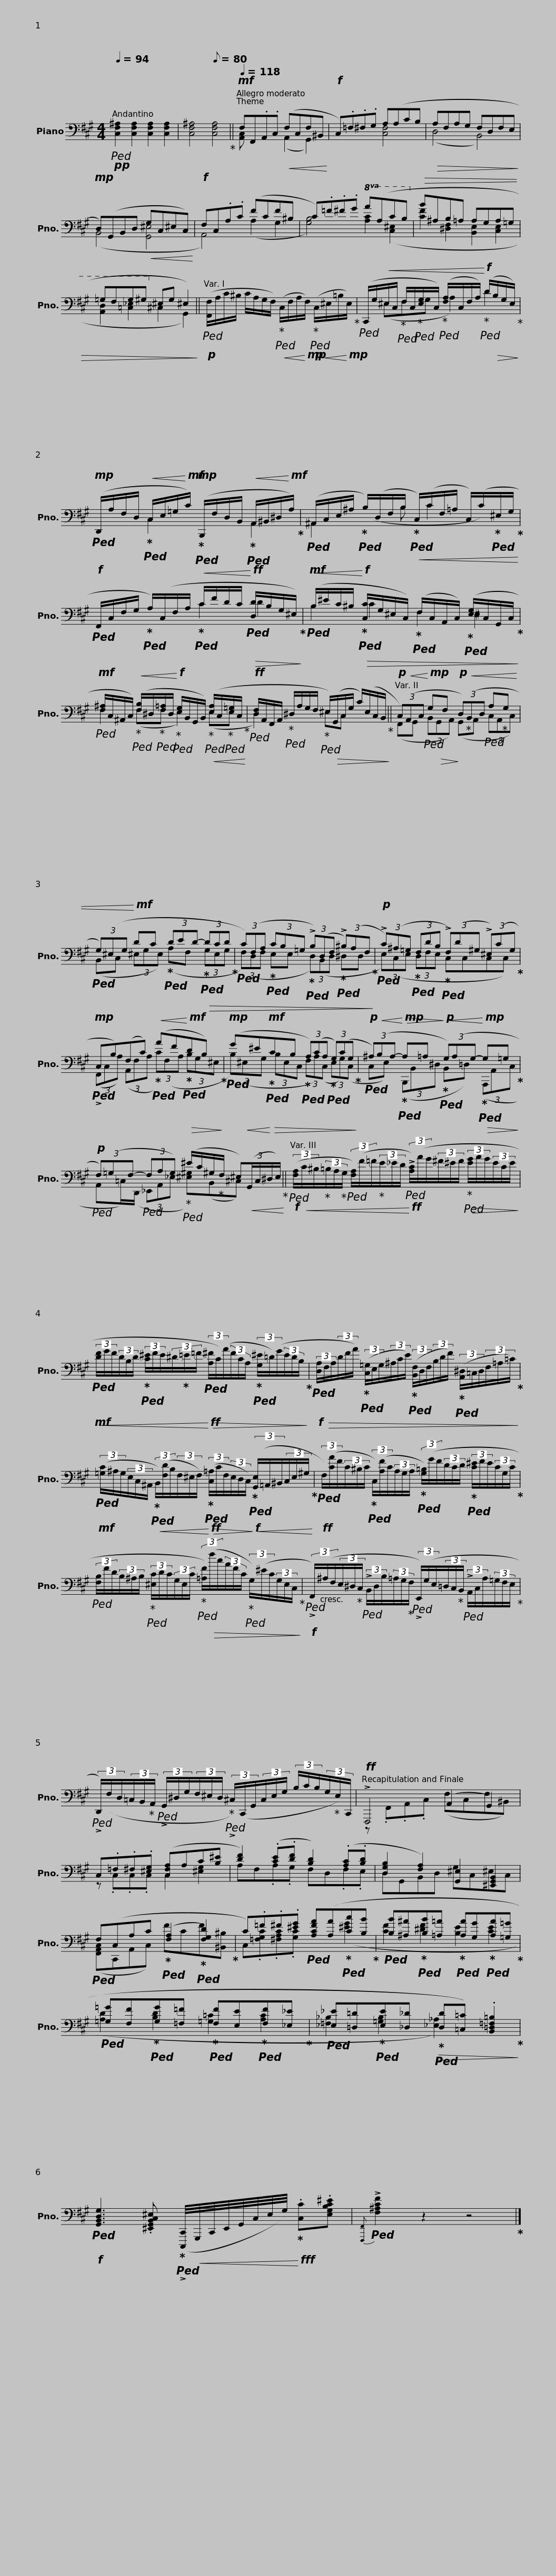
X:1
%%score ( 1 2 )
L:1/8
Q:1/4=94
M:4/4
I:linebreak $
K:A
V:1 bass
V:2 bass
V:1
!pp!!ped! [C,F,^A,]2 [C,F,A,]2 [C,F,A,]2 [C,F,A,]2 |[Q:1/4=60] [C,F,^A,]4[Q:1/8=80] [C,F,A,]4!ped-up! ||[Q:1/4=118]!mf! F,F,,.A,,.C,!<(! (F,C,F,^B,,!<)! |!f! C,).=F,.^F,.G, A,(A,CB, |!>(! A,F,A,G, F,D,F,E,!>)! | %5
!mp! D,)(G,,B,,D,!<(! G,C,^E,C,)!<)! |$!f! F,C,.A,.C (FCF^B, | C).=F.^F.G!8va(! A(AcB!8va)! |!8va(!!>(! B^AB=A AGA=G | =GFG^G!8va)! ^EG, ^E,2)!>)! ||$ %10
!p!!ped! ([F,,F,]/A,/C/^B,/ C/A,/G,/F,/)!ped-up!!<(!!ped! (C,/F,/A,/!<)!!mp!F,/)!ped-up!!p!!<(!!ped! (C,/^E,/=B,/!<)!!mp!E,/)!ped-up! |!ped! (C,,/G,/!<(!^E,/C,/!ped-up!!ped! F,/C,/!ped-up!!ped![E,G,]/C,/)!ped-up!!ped! ([F,A,]/C,/F,/A,/)!<)!!ped-up!!f!!ped! (D/!>(!B,/G,/E,/)!ped-up!!>)! |$!mp!!ped! (D,,/A,/F,/D,/!ped-up!!<(!!ped! C,/E,/=G,/!<)!!mf!C/)!ped-up!!mp!!ped! (B,,,/F,/D,/B,,/!ped-up!!<(!!ped! A,,/^B,,/^D,/!<)!!mf!A,/)!ped-up! |!ped! (^A,,/C,/E,/^A,/!ped-up!!ped! B,/)(D,/F,/B,/!ped-up!!ped!!<(! C,/)(C/F,/=A,/ C,/)(C/!ped-up!!ped!^E,/G,/!<)!!ped-up! |$!f!!ped! F,,/C,/F,/G,/!ped-up!!ped! A,/)(C,/F,/A,/!ped-up!!<(!!ped! C/F/D/C/!<)!!ff!!ped!!>(! [D,D]/B,/G,/^E,/)!ped-up!!>)! | %15
!mf!!ped!!<(! (B,/^E/C/^B,/!<)!!f!!ped-up!!ped!!>(! [C,C]/G,/^E,/C,/)!ped-up!!ped! (F,/C,/A,,/C,/)!ped-up!!ped! ([E,G,]/C,/G,,/C,/!ped-up!!>)! |$!mf!!ped! [F,^A,]/C,/^A,,/C,/)!ped-up!!ped!!<(! ([F,B,]/^D,/!ped-up!!ped![F,=A,]/D,/!<)!!f!!ped-up!!ped! [E,G,]/B,,/G,,/B,,/)!ped-up!!ped!!<(! ([E,A,]/C,/!ped-up!!ped![E,=G,]/C,/!ped-up!!<)! |!ff!!ped! [D,F,]/A,,/F,,/A,,/!ped-up!!ped! ^D,/A,/G,/F,/!ped-up!!ped! ^E,/)!>(!(G,,/C,/G,/ C/)(E,/C,/B,,/!ped-up!!>)! ||$!p! (3C,)!<(!(A,,C,!<)!!mp!!ped! G,F,!p! (3D,)!ped-up!!<(!(B,,D,!ped! A,!ped-up!G, |!ped! (3G,)(^E,G,!<)!!mf! DC!ped-up!!ped! (3DED-!ped-up!!ped!!>(! (3DCD!ped-up! |$ %20
!ped! (3C)(F,A,!ped-up!!ped! (3CB,=G,!ped-up!!ped! (3!>!B,)(D,F,!ped-up!!ped! (3!>!^B,)(A,F,!ped-up!!>)! |!p!!ped! (3!>!C)(^A,=G,!ped-up!!ped! (3F,DB,!ped-up!!ped! (3!>!F,)(D^G, (3!>!^E,)(CG,!ped-up! |$!mp!!ped! C,B,)(F,C)!ped-up!!ped!!<(! (AF!<)!!mf!!ped-up!!ped!!>(!DB,)!ped-up!!>)! |!mp!!ped! (G^E!mf!!ped-up!!ped!!>(!CB,!ped-up!!ped! (3A,)(CA,!ped-up!!ped! (3G,)(CG,!ped-up!!>)! |$!p!!ped! (3^A,)!<(!(B,A,-!<)!!mp!!ped-up!!ped!!>(! A,=A,!>)!!p!!ped-up!!ped!!<(! (3G,)(A,G,-!<)!!mp!!ped-up!!ped!!>(! G,=G,!ped-up!!>)! | %25
!p!!ped! (3F,)(=G,F,-!ped! (3F,A,G,)!ped-up!!ped! (^E/C/^G,/!ped-up!F,/ (3:2:5^E,)!<(!(G,,/C,/^D,/E,/)!ped-up!!<)! ||$!f!!ped! (3([F,A,]/!<(!C/^B,/!ped-up!(3=B,/A,/!ped-up!G,/!ped! (3[F,A,]/)(F/=F/!ped-up!(3E/_E/D/!<)!!ff!!ped! (3!>![A,C]/)(A/G/(3^F/^E/F/!ped-up!!ped!!>(! (3[EG]/A/G/(3E/C/E/!>)! |$!mf!!ped!!<(! (3[DF]/G/F/(3D/B,/D/!ped-up!!ped! (3[C^E]/F/E/(3^D/!ped-up!=E/=F/!<)!!ff!!ped!!>(! (3[A,^F]/C/)(A/(3F/C/A,/!ped-up!!ped! (3[G,^E]/=D/)(G/(3E/D/B,/!ped-up!!>)! |$!f!!ped! (3[D,A,]/!>(!F,/A,/(3D/F/A/)!ped-up!!ped! (3([C,=G,]/E,/G,/(3^A,/C/E/)!ped-up!!ped! (3([B,,F,]/D,/F,/(3B,/D/F/)!ped-up!!ped! (3([A,,^D,]/=C,/D,/(3F,/=A,/=C/)!ped-up!!>)! |$!mf!!ped! (3([=G,C]/^A,/G,/(3E,/C,/^A,,/!ped-up!!ped!!<(! (3B,,/)([F,D]/B,/(3F,/^E,/F,/)!<)!!ff!!ped-up!!ped!!>(! (3([C,=A,]/C/F,/(3E,/D,/C,/)!>)!!f!!ped-up!!ped!!<(! (3([G,,E,]/=A,,/^B,,/(3C,/E,/^G,/!ped-up!!<)! |$ %30
!ff!!ped! (3F,/)([CA]/F/(3C/^B,/C/!ped-up!!ped! (3C,/)([A,F]/C/(3A,/G,/A,/!ped-up!!ped! (3[G,=B,]/)(G/F/(3D/C/D/!ped-up!!ped! (3[C^E]/F/E/(3C/G,/C/!ped-up! |$!ped! (3[F,B,]/F/D/(3B,/^A,/B,/!ped-up!!ped! (3[^E,C]/D/C/(3G,/E,/C/!ped-up!!ped! (3[=A,F]/)!>(!(f/c/(3A/F/C/!ped-up!!ped! (3G,/)(^E/C/(3G,/E,/C,/!ped-up!!>)! |$!f!!ped! (3!>!F,,/)(^A,/F,/(3E,/^D,/!ped-up!C,/!ped! (3!>!B,,/D,/B,/(3=A,/G,/!ped-up!F,/!ped! (3!>!E,,/)(G,/E,/(3=D,/C,/!ped-up!B,,/!ped! (3!>!A,,/C,/A,/(3=G,/F,/E,/!ped-up! |$!ped! (3!>!D,,/)(F,/D,/(3=C,/B,,/!ped-up!A,,/!ped! (3!>!G,,/^D,/G,/(3F,/^E,/D,/!ped-up!!ped! (3!>!^C,/)(C,,/G,,/(3C,/E,/G,/ (3B,/C/B,/(3G,/!ped-up!E,/)C,,/ |!ff! !>!F,,,4 (A,,2 G,,2) | %35
 C,.=F,.^F,.[^E,G,] ([C,F,A,]A,C[B,^E] |$ [DF]2) (.[CE].[DF] [B,D]2) (.[A,C].[B,D] | [D,G,B,]2 [F,A,]2) [G,,^E,]2 [^E,,G,,B,,]2 |!ped! F,(C,A,C!ped-up!!ped! ([F,A,]2!ped-up!!ped! [F,G,D]2)!ped-up! | C).=F.^F.[^EG]!ped! [A,CFA]([A,A]!ped-up!!ped![Cc][B,B]!ped-up! |$ %40
!ped! [B,B][^A,^A]!ped-up!!ped![B,B][=A,=A]!ped-up!!ped! [A,A][G,G]!ped-up!!ped![A,A][=G,=G]!ped-up! |!ped! [=G,=G][F,F]!ped-up!!ped![G,G][=F,=F]!ped-up!!ped! [F,F][E,E]!ped-up!!ped![F,F][_E,_E]!ped-up! |$!ped! [_E,_E][=D,=D]!ped-up!!ped![E,E][_D,_D]!ped-up!!ped!!>(! [D,D][=C,=C]) .[B,,=D,=F,=B,]2!ped-up!!>)! |!f!!ped! [G,,B,,D,G,]3 .[^E,,G,,B,,C,^E,]!ped-up!!ped! (!>![C,,,C,,]/4!<(!G,,,/4C,,/4E,,/4G,,/4C,/4E,/4G,/4)!ped-up!!<)!!fff! .[C,C].[E,G,B,C^E] |!ped!{[F,,,F,,]} !>![F,^A,CF]2 z2 z4!ped-up! |] %45
V:2
 x8 | x8 || [A,,C,] x3 (A,,2 G,,2) | x4 [C,F,]4 | (D,4 B,,4) | %5
 (B,,4 [G,,^E,]4 |$ A,,4) (A,2 G,2 | [G,B,]4)!8va(! [A,C]2 ([C^E]2!8va)! |!8va(! [CF]2 [^DF]2 [B,E]2 [CE]2 | [A,D]2 [=C_E]2!8va)! ^C2 G,,2) ||$ %10
 x8 | x (^E,F,G, A,2) D2 |$ x2 C,2 x2 A,,2 | ^A,,2(x3/2B, C2 x3/2) |$ x4 C2 D2 | %15
 B,2 C2 F,2 ^E,2 |$ F,2 (F,F, E,2) (E,E, | D,2) x2 ^E,C, x2 ||$ (F,,G,, (3B,,!>(!G,,A,,)!>)! (G,,A,, (3C,A,,C,) | (B,,C, (3^E,G,E,) (A,F, (3G,E,G, |$ %20
 (3F,)(D,F, E,E, (3D,)(B,,D, ^D,D, | (3E,)(C,E, (3D,F,E, C,C,C,C,) |$ (3(!>!F,,C,A,) (3(A,,F,A, (3C)(F,A, (3B,G,^E, | (3B,)!<(!(^E,G,!<)! (3B,E,C, (3F,A,)(C, (3E,G,)(C, |$ C,E,) (3(B,,,B,,^D, B,,=D,) (3(A,,,A,,C, | %25
 A,,=C,/)(D,,/ (3_E,,A,,_E, [^E,^G,])(B,,^C,) x ||$ x8 |$ x8 |$ x8 |$ x8 |$ %30
 x8 |$ x8 |$ x8 |$ x8 | z .F,,.A,,.C, (F,C,F,^B,,) | %35
 z .C,.C,.C, C,2 [^E,G,]2 |$ A,F,.A,.G, F,D,.F,.E, | D,G,,B,,D, G,C,^E,C, | ([F,,A,,C,]C,,A,,C,) FCF[^B,,^B,] | C,.[=F,G,C].[^F,A,C].[G,C] x2 ([^EG]2 |$ %40
 [CF]2 [^DF]2 [B,E]2 [CE]2 | [A,D]2 [B,D]2 [=G,=C]2 [A,C]2 |$ [=F,_B,]2 [=G,B,]2 [_E,_A,]2) x2 | x8 | x8 |] %45
